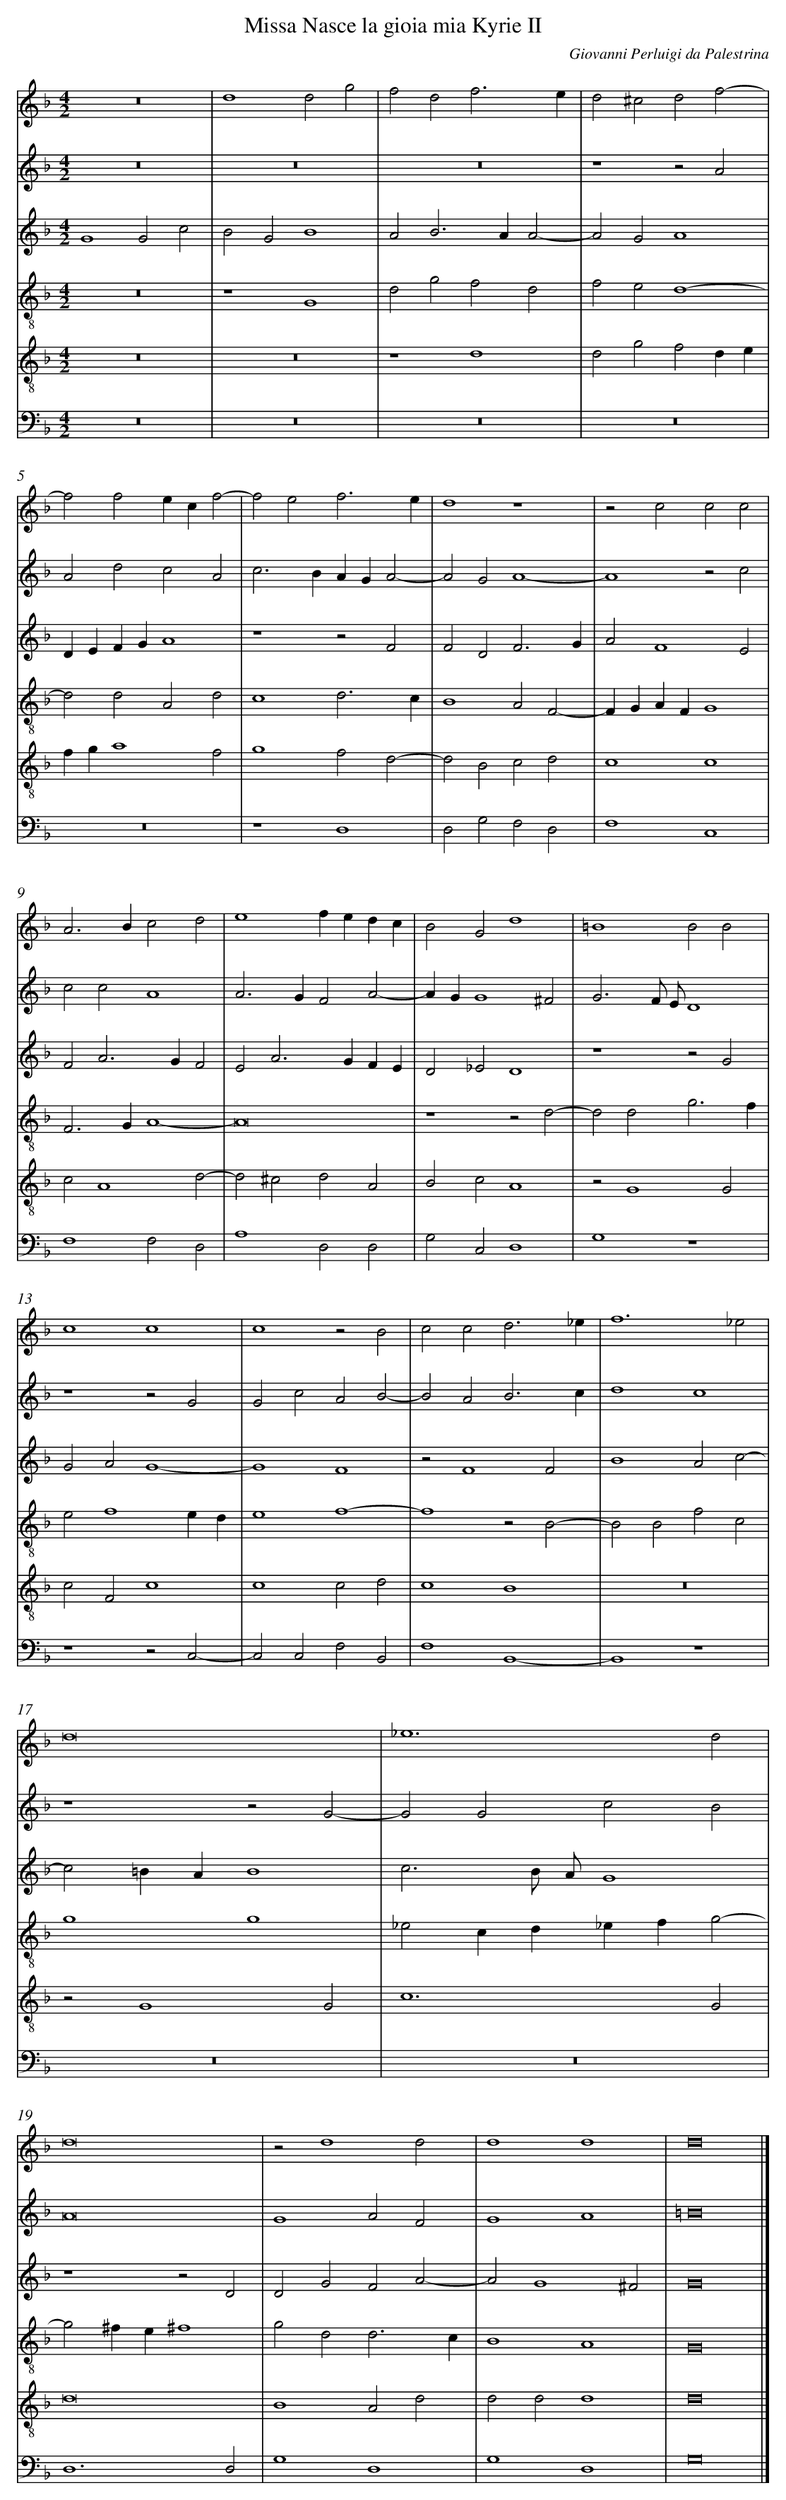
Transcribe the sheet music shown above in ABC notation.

X:1
T: Missa Nasce la gioia mia Kyrie II
C: Giovanni Perluigi da Palestrina
L: 1/4
M: 4/2
V: 1 clef=treble
V: 2 clef=treble
V: 3 clef=treble
V: 4 clef=treble-8
V: 5 clef=treble-8
V: 6 clef=bass
K: F
[V:1] z8 |
[V:2] z8 |
[V:3] G4G2c2 |
[V:4] z8 |
[V:5] z8 |
[V:6] z8 |
[V:1] d4d2g2 |
[V:2] z8 |
[V:3] B2G2B4 |
[V:4] z4G4 |
[V:5] z8 |
[V:6] z8 |
[V:1] f2d2f3e |
[V:2] z8 |
[V:3] A2B2>A2A2- |
[V:4] d2g2f2d2 |
[V:5] z4d4 |
[V:6] z8 |
[V:1] d2^c2d2f2- |
[V:2] z4z2A2 |
[V:3] A2G2A4 |
[V:4] f2e2d4- |
[V:5] d2g2f2de |
[V:6] z8 |
[V:1] f2f2ecf2- |
[V:2] A2d2c2A2 |
[V:3] DEFGA4 |
[V:4] d2d2A2d2 |
[V:5] fga4f2 |
[V:6] z8 |
[V:1] f2e2f3e |
[V:2] c2>B2AGA2- |
[V:3] z4z2F2 |
[V:4] c4d3c |
[V:5] g4f2d2- |
[V:6] z4D,4 |
[V:1] d4z4 |
[V:2] A2G2A4- |
[V:3] F2D2F3G |
[V:4] B4A2F2- |
[V:5] d2B2c2d2 |
[V:6] D,2G,2F,2D,2 |
[V:1] z2c2c2c2 |
[V:2] A4z2c2 |
[V:3] A2F4E2 |
[V:4] FGAFG4 |
[V:5] c4c4 |
[V:6] F,4C,4 |
[V:1] A2>B2c2d2 |
[V:2] c2c2A4 |
[V:3] F2A2>G2F2 |
[V:4] F2>G2A4- |
[V:5] c2A4d2- |
[V:6] F,4F,2D,2 |
[V:1] e4fedc |
[V:2] A2>G2F2A2- |
[V:3] E2A2>G2FE |
[V:4] A8 |
[V:5] d2^c2d2A2 |
[V:6] A,4D,2D,2 |
[V:1] B2G2d4 |
[V:2] AGG4^F2 |
[V:3] D2_E2D4 |
[V:4] z4z2d2- |
[V:5] B2c2A4 |
[V:6] G,2C,2D,4 |
[V:1] =B4B2B2 |
[V:2] G3F/ E/D4 |
[V:3] z4z2G2 |
[V:4] d2d2g3f |
[V:5] z2G4G2 |
[V:6] G,4z4 |
[V:1] c4c4 |
[V:2] z4z2G2 |
[V:3] G2A2G4- |
[V:4] e2f4ed |
[V:5] c2F2c4 |
[V:6] z4z2C,2- |
[V:1] c4z2B2 |
[V:2] G2c2A2B2- |
[V:3] G4F4 |
[V:4] e4f4- |
[V:5] c4c2d2 |
[V:6] C,2C,2F,2B,,2 |
[V:1] c2c2d3_e |
[V:2] B2A2B3c |
[V:3] z2F4F2 |
[V:4] f4z2B2- |
[V:5] c4B4 |
[V:6] F,4B,,4- |
[V:1] f6_e2 |
[V:2] d4c4 |
[V:3] B4A2c2- |
[V:4] B2B2f2c2 |
[V:5] z8 |
[V:6] B,,4z4 |
[V:1] d8 |
[V:2] z4z2G2- |
[V:3] c2=BAB4 |
[V:4] g4g4 |
[V:5] z2G4G2 |
[V:6] z8 |
[V:1] _e6d2 |
[V:2] G2G2c2B2 |
[V:3] c3B/ A/G4 |
[V:4] _e2cd_efg2- |
[V:5] c6G2 |
[V:6] z8 |
[V:1] d8 |
[V:2] A8 |
[V:3] z4z2D2 |
[V:4] g2^fe^f4 |
[V:5] d8 |
[V:6] D,6D,2 |
[V:1] z2d4d2 |
[V:2] G4A2F2 |
[V:3] D2G2F2A2- |
[V:4] g2d2d3c |
[V:5] B4A2d2 |
[V:6] G,4D,4 |
[V:1] d4d4 |
[V:2] G4A4 |
[V:3] A2G4^F2 |
[V:4] B4A4 |
[V:5] d2d2d4 |
[V:6] G,4D,4 |
[V:1] d8 |]
[V:2] =B8 |]
[V:3] G8 |]
[V:4] G8 |]
[V:5] d8 |]
[V:6] G,8 |]
